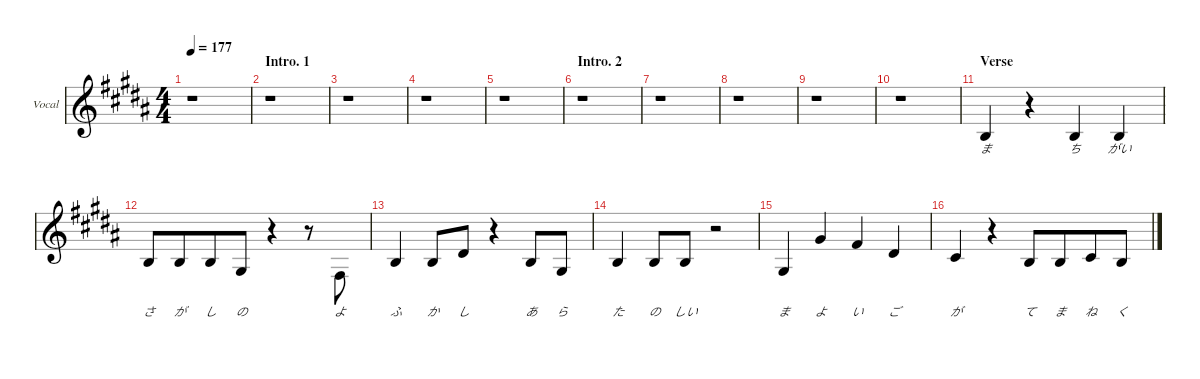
\defaultSystemsLayout 4
\hideDynamics
\bracketExtendMode nobrackets
\firstSystemTrackNameOrientation horizontal
\track ("Vocal" "Vocal") {defaultSystemsLayout 4 mute instrument lead7fifths}
\staff {score}
\tuning (E4 B3 G3 D3 A2 E2)
\ts (4 4)
\beaming (8 4 4)
\tempo 177
\clef g2
\ks g#minor
r.1{dy f instrument lead7fifths beam Down} |
\section ("" "Intro. 1")
\scale
0.308303 r.1{beam Down} |
\scale
0.230566 r.1{beam Down} |
\scale
0.230566 r.1{beam Down} |
\scale
0.230566 r.1{beam Down} |
\section ("" "Intro. 2")
\scale
0.308303 r.1{beam Down} |
\scale
0.230566 r.1{beam Down} |
\scale
0.230566 r.1{beam Down} |
\scale
0.230566 r.1{beam Down} |
r.1{beam Down} |
\section ("" "Verse")
\scale
0.308303 0.2{acc forcenatural}.4{lyrics (0 "ま") lyrics (1 "") lyrics (2 "") lyrics (3 "") lyrics (4 "") beam Up} r.4{beam Down} 0.2{acc forcenatural}.4{lyrics (0 "ち") lyrics (1 "") lyrics (2 "") lyrics (3 "") lyrics (4 "") beam Up} 0.2{acc forcenatural}.4{lyrics (0 "がい") lyrics (1 "") lyrics (2 "") lyrics (3 "") lyrics (4 "") beam Up} |
\scale
0.230566 0.2{acc forcenatural}.8{lyrics (0 "さ") lyrics (1 "") lyrics (2 "") lyrics (3 "") lyrics (4 "") beam Up} 0.2{acc forcenatural}.8{lyrics (0 "が") lyrics (1 "") lyrics (2 "") lyrics (3 "") lyrics (4 "") beam Up} 0.2{acc forcenatural}.8{lyrics (0 "し") lyrics (1 "") lyrics (2 "") lyrics (3 "") lyrics (4 "") beam Up} 1.3{acc #}.8{lyrics (0 "の") lyrics (1 "") lyrics (2 "") lyrics (3 "") lyrics (4 "") beam Up} r.4{beam Down} r.8{beam Down} 4.4{acc #}.8{lyrics (0 "よ") lyrics (1 "") lyrics (2 "") lyrics (3 "") lyrics (4 "") beam Up} |
\scale
0.230565 0.2{acc forcenatural}.4{lyrics (0 "ふ") lyrics (1 "") lyrics (2 "") lyrics (3 "") lyrics (4 "") beam Up} 0.2{acc forcenatural}.8{lyrics (0 "か") lyrics (1 "") lyrics (2 "") lyrics (3 "") lyrics (4 "") beam Up} 4.2{acc #}.8{lyrics (0 "し") lyrics (1 "") lyrics (2 "") lyrics (3 "") lyrics (4 "") beam Up} r.4{beam Down} 0.2{acc forcenatural}.8{lyrics (0 "あ") lyrics (1 "") lyrics (2 "") lyrics (3 "") lyrics (4 "") beam Up} 1.3{acc #}.8{lyrics (0 "ら") lyrics (1 "") lyrics (2 "") lyrics (3 "") lyrics (4 "") beam Up} |
\scale
0.230566 0.2{acc forcenatural}.4{lyrics (0 "た") lyrics (1 "") lyrics (2 "") lyrics (3 "") lyrics (4 "") beam Up} 0.2{acc forcenatural}.8{lyrics (0 "の") lyrics (1 "") lyrics (2 "") lyrics (3 "") lyrics (4 "") beam Up} 0.2{acc forcenatural}.8{lyrics (0 "しい") lyrics (1 "") lyrics (2 "") lyrics (3 "") lyrics (4 "") beam Up} r.2{beam Down} |
\scale
0.308303 1.3{acc #}.4{lyrics (0 "ま") lyrics (1 "") lyrics (2 "") lyrics (3 "") lyrics (4 "") beam Up} 4.1{acc #}.4{lyrics (0 "よ") lyrics (1 "") lyrics (2 "") lyrics (3 "") lyrics (4 "") beam Up} 2.1{acc #}.4{lyrics (0 "い") lyrics (1 "") lyrics (2 "") lyrics (3 "") lyrics (4 "") beam Up} 4.2{acc #}.4{lyrics (0 "ご") lyrics (1 "") lyrics (2 "") lyrics (3 "") lyrics (4 "") beam Up} |
\scale
0.230566 2.2{acc #}.4{lyrics (0 "が") lyrics (1 "") lyrics (2 "") lyrics (3 "") lyrics (4 "") beam Up} r.4{beam Down} 0.2{acc forcenatural}.8{lyrics (0 "て") lyrics (1 "") lyrics (2 "") lyrics (3 "") lyrics (4 "") beam Up} 0.2{acc forcenatural}.8{lyrics (0 "ま") lyrics (1 "") lyrics (2 "") lyrics (3 "") lyrics (4 "") beam Up} 2.2{acc #}.8{lyrics (0 "ね") lyrics (1 "") lyrics (2 "") lyrics (3 "") lyrics (4 "") beam Up} 0.2{acc forcenatural}.8{lyrics (0 "く") lyrics (1 "") lyrics (2 "") lyrics (3 "") lyrics (4 "") beam Up}
